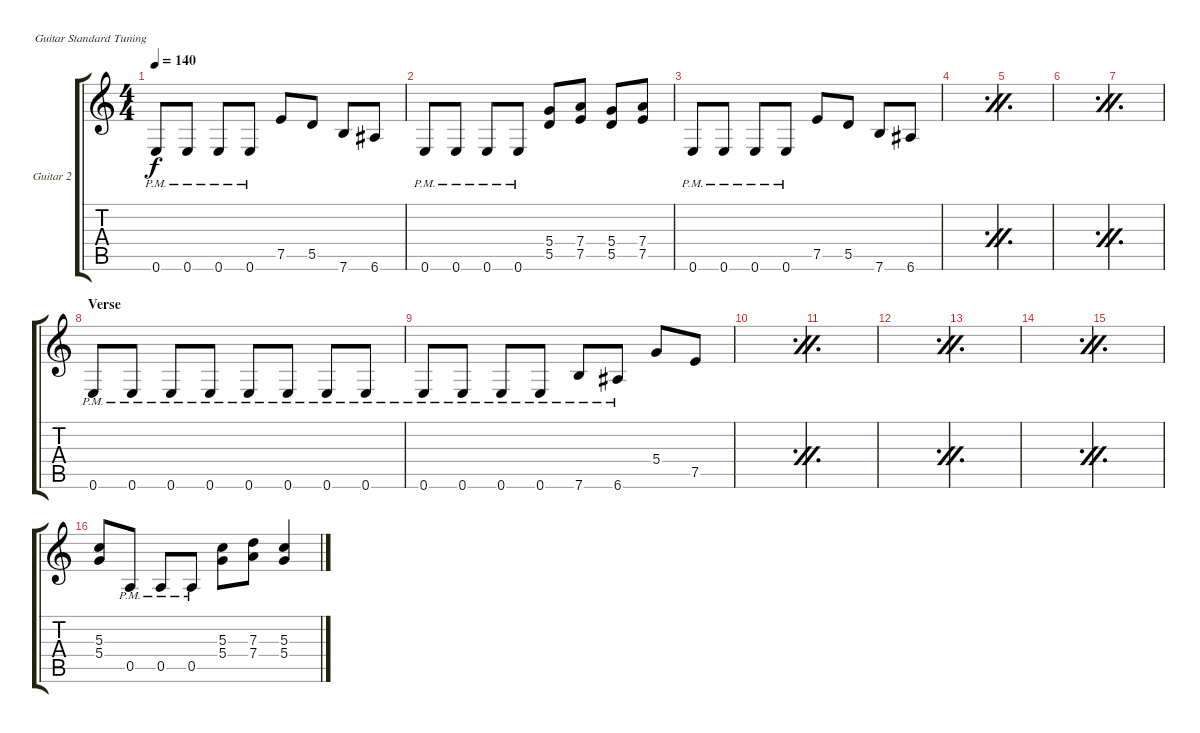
\defaultSystemsLayout 4
\bracketExtendMode groupsimilarinstruments
\firstSystemTrackNameOrientation horizontal
\otherSystemsTrackNameOrientation horizontal
\track ("Guitar 2" "Guitar 2") {instrument distortionguitar}
\staff {score tabs}
\tuning (E4 B3 G3 D3 A2 E2)
\ts (4 4)
\tempo 140
\clef g2
\scale
0.333333
\ks c
0.6{pm}.8{dy f} 0.6{pm}.8 0.6{pm}.8 0.6{pm}.8 7.5.8 5.5.8 7.6.8 6.6.8 |
\scale
0.333333 0.6{pm}.8 0.6{pm}.8 0.6{pm}.8 0.6{pm}.8 (5.4 5.5).8 (7.4 7.5).8 (5.4 5.5).8 (7.4 7.5).8 |
\scale
0.333333 0.6{pm}.8 0.6{pm}.8 0.6{pm}.8 0.6{pm}.8 7.5.8 5.5.8 7.6.8 6.6.8 |
\simile firstofdouble
\scale
0.333333 |
\simile secondofdouble
\scale
0.333333 |
\simile firstofdouble
\scale
0.333333 |
\simile secondofdouble
\scale
0.333333 |
\section ("" "Verse")
\simile none
\scale
0.333333 0.6{pm}.8 0.6{pm}.8 0.6{pm}.8 0.6{pm}.8 0.6{pm}.8 0.6{pm}.8 0.6{pm}.8 0.6{pm}.8 |
\scale
0.333333 0.6{pm}.8 0.6{pm}.8 0.6{pm}.8 0.6{pm}.8 7.6{pm}.8 6.6{pm}.8 5.4.8 7.5.8 |
\simile firstofdouble
\scale
0.333333 |
\simile secondofdouble
\scale
0.333333 |
\simile firstofdouble
\scale
0.333333 |
\simile secondofdouble
\scale
0.333333 |
\simile firstofdouble
\scale
0.333333 |
\simile secondofdouble
\scale
0.333333 |
\simile none
\scale
0.333333 (5.3 5.4).8 0.5{pm}.8 0.5{pm}.8 0.5{pm}.8 (5.3 5.4).8 (7.3 7.4).8 (5.3 5.4).4
